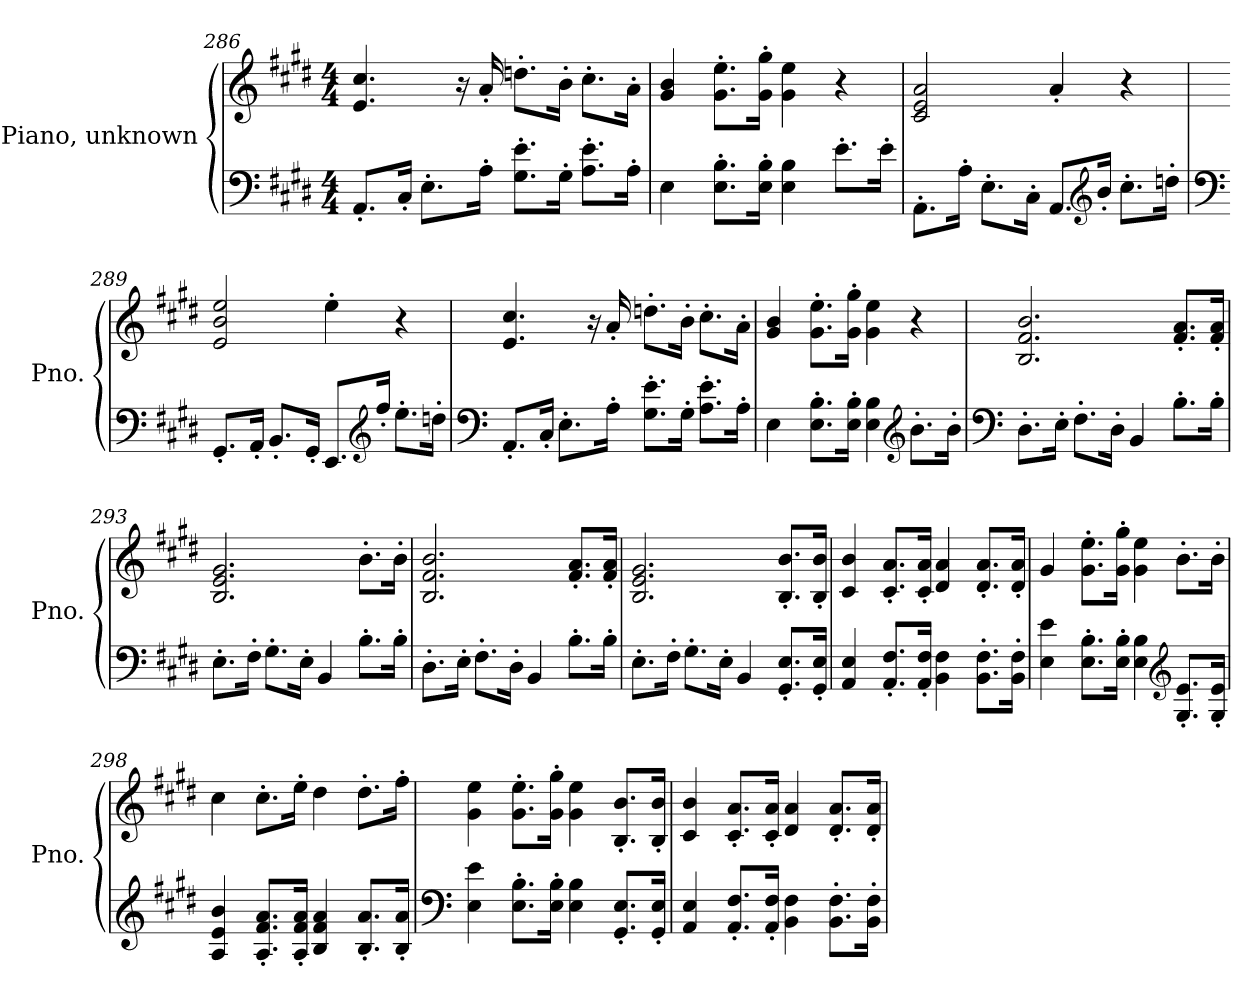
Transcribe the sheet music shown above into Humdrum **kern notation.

**kern	**kern
*part1	*part1
*staff2	*staff1
*I"Piano, unknown	*
*I'Pno.	*
*clefF4	*clefG2
*k[f#c#g#d#]	*k[f#c#g#d#]
*M4/4	*M4/4
=286	=286
8.AA'/L	4.e/ 4.cc#/
16C#'/Jk	.
8.E'\L	.
.	16r
16A'\Jk	16a'/
8.G#\' 8.e\'L	8.ddn'\L
16G#'\Jk	16b'\Jk
8.A\' 8.e\'L	8.cc#'\L
16A'\Jk	16a'\Jk
!!LO:LB:g=z
=287	=287
4E\	4g#/ 4b/
8.E\' 8.B\'L	8.g#\' 8.ee\'L
16E\' 16B\'Jk	16g#\' 16gg#\'Jk
4E\ 4B\	4g#\ 4ee\
8.e'\L	4r
16e'\Jk	.
=288	=288
8.AA'\L	2c#/ 2e/ 2a/
16A'\Jk	.
8.E'\L	.
16C#'\Jk	.
8.AA/L	4a'/
*clefG2	*
16b'/Jk	.
8.cc#'\L	4r
16ddn'\Jk	.
=289	=289
*clefF4	*
8.GG#'/L	2e/ 2b/ 2ee/
16AA'/Jk	.
8.BB'/L	.
16GG#'/Jk	.
8.EE/L	4ee'\
*clefG2	*
16ff#'/Jk	.
8.ee'\L	4r
16ddn'\Jk	.
!!LO:PB:g=z
=290	=290
*clefF4	*
8.AA'/L	4.e/ 4.cc#/
16C#'/Jk	.
8.E'\L	.
.	16r
16A'\Jk	16a'/
8.G#\' 8.e\'L	8.ddn'\L
16G#'\Jk	16b'\Jk
8.A\' 8.e\'L	8.cc#'\L
16A'\Jk	16a'\Jk
=291	=291
4E\	4g#/ 4b/
8.E\' 8.B\'L	8.g#\' 8.ee\'L
16E\' 16B\'Jk	16g#\' 16gg#\'Jk
4E\ 4B\	4g#\ 4ee\
*clefG2	*
8.b'\L	4r
16b'\Jk	.
=292	=292
*clefF4	*
8.D#'\L	2.B/ 2.f#/ 2.b/
16E'\Jk	.
8.F#'\L	.
16D#'\Jk	.
4BB/	.
8.B'\L	8.f#/' 8.a/'L
16B'\Jk	16f#/' 16a/'Jk
=293	=293
8.E'\L	2.B/ 2.e/ 2.g#/
16F#'\Jk	.
8.G#'\L	.
16E'\Jk	.
4BB/	.
8.B'\L	8.b'\L
16B'\Jk	16b'\Jk
!!LO:LB:g=z
=294	=294
8.D#'\L	2.B/ 2.f#/ 2.b/
16E'\Jk	.
8.F#'\L	.
16D#'\Jk	.
4BB/	.
8.B'\L	8.f#/' 8.a/'L
16B'\Jk	16f#/' 16a/'Jk
=295	=295
8.E'\L	2.B/ 2.e/ 2.g#/
16F#'\Jk	.
8.G#'\L	.
16E'\Jk	.
4BB/	.
8.GG#/' 8.E/'L	8.B/' 8.b/'L
16GG#/' 16E/'Jk	16B/' 16b/'Jk
=296	=296
4AA/ 4E/	4c#/ 4b/
8.AA/' 8.F#/'L	8.c#/' 8.a/'L
16AA/' 16F#/'Jk	16c#/' 16a/'Jk
4BB\ 4F#\	4d#/ 4a/
8.BB\' 8.F#\'L	8.d#/' 8.a/'L
16BB\' 16F#\'Jk	16d#/' 16a/'Jk
=297	=297
4E\ 4e\	4g#/
8.E\' 8.B\'L	8.g#\' 8.ee\'L
16E\' 16B\'Jk	16g#\' 16gg#\'Jk
4E\ 4B\	4g#\ 4ee\
*clefG2	*
8.G#/' 8.e/'L	8.b'\L
16G#/' 16e/'Jk	16b'\Jk
!!LO:LB:g=z
=298	=298
4A/ 4e/ 4b/	4cc#\
8.A/' 8.f#/' 8.a/'L	8.cc#'\L
16A/' 16f#/' 16a/'Jk	16ee'\Jk
4B/ 4f#/ 4a/	4dd#\
8.B/' 8.a/'L	8.dd#'\L
16B/' 16a/'Jk	16ff#'\Jk
=299	=299
*clefF4	*
4E\ 4e\	4g#\ 4ee\
8.E\' 8.B\'L	8.g#\' 8.ee\'L
16E\' 16B\'Jk	16g#\' 16gg#\'Jk
4E\ 4B\	4g#\ 4ee\
8.GG#/' 8.E/'L	8.B/' 8.b/'L
16GG#/' 16E/'Jk	16B/' 16b/'Jk
=300	=300
4AA/ 4E/	4c#/ 4b/
8.AA/' 8.F#/'L	8.c#/' 8.a/'L
16AA/' 16F#/'Jk	16c#/' 16a/'Jk
4BB\ 4F#\	4d#/ 4a/
8.BB\' 8.F#\'L	8.d#/' 8.a/'L
16BB\' 16F#\'Jk	16d#/' 16a/'Jk
=	=
*-	*-
